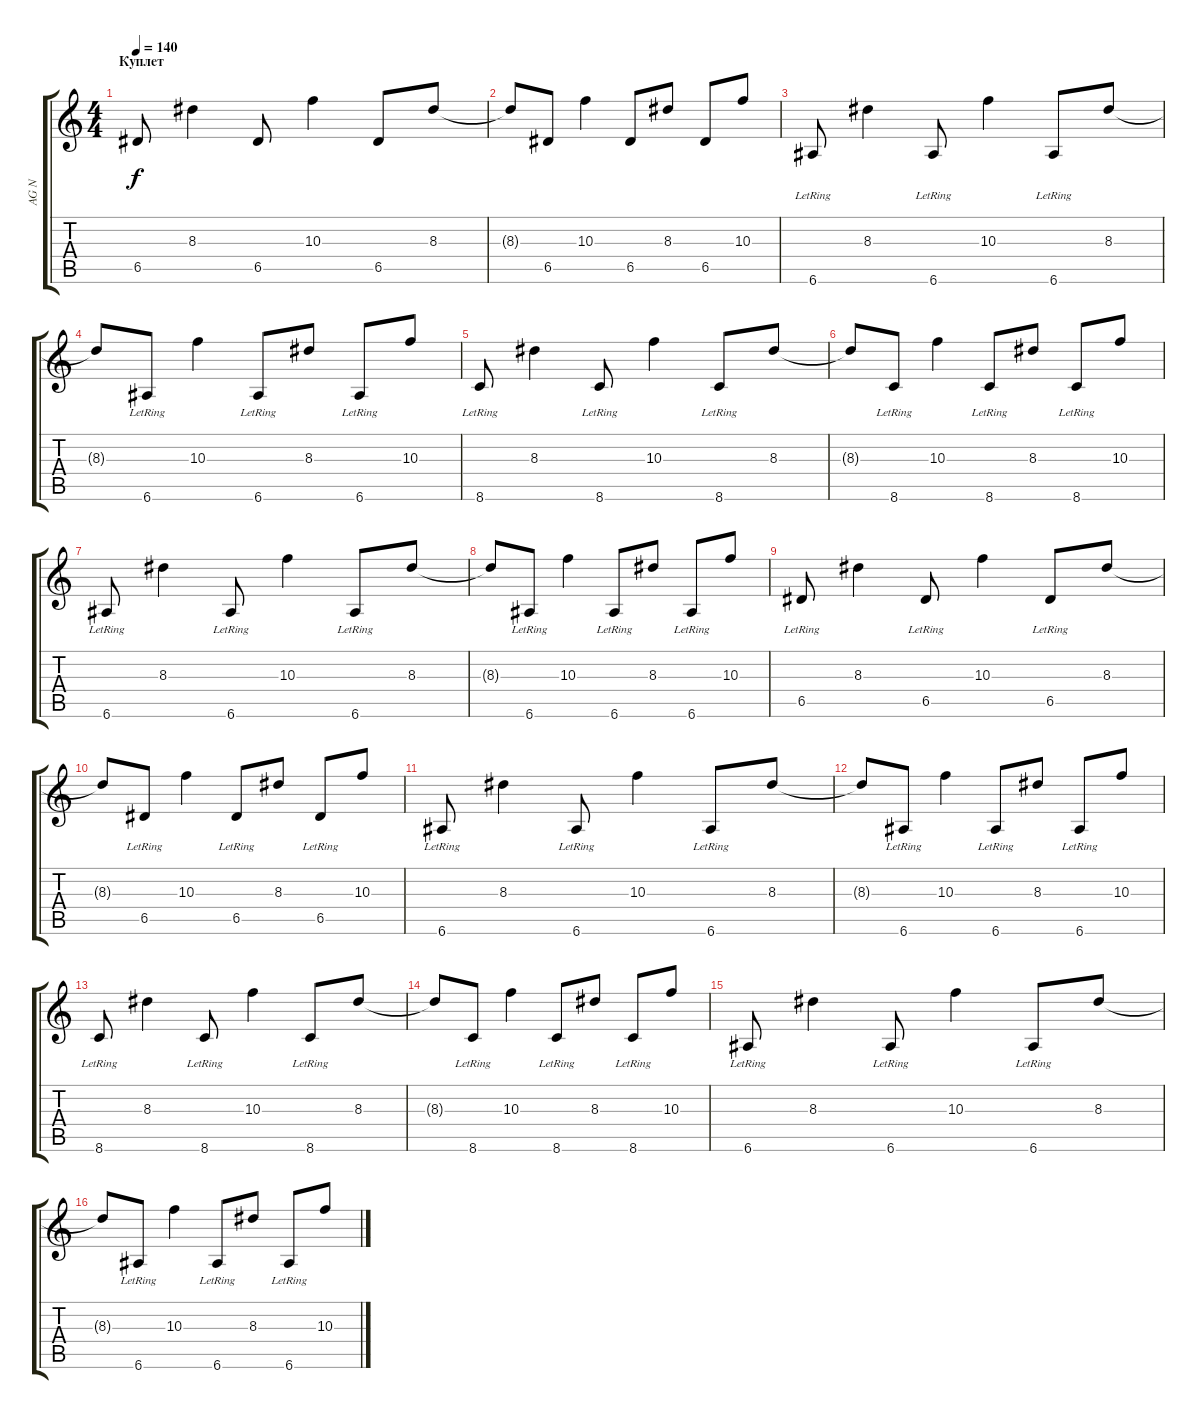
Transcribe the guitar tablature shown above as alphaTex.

\track ("AG N" "AG N") {instrument electricguitarclean}
\staff {score tabs}
\tuning (E4 B3 G3 D3 A2 E2) {hide}
\ts (4 4)
\section ("" "Куплет")
\tempo 140
\clef g2
\ks c
6.5.8{dy f} 8.3.4 6.5.8 10.3.4 6.5.8 8.3.8 |
8.3{t}.8 6.5.8 10.3.4 6.5.8 8.3.8 6.5.8 10.3.8 |
6.6{lr}.8 8.3.4 6.6{lr}.8 10.3.4 6.6{lr}.8 8.3.8 |
8.3{t}.8 6.6{lr}.8 10.3.4 6.6{lr}.8 8.3.8 6.6{lr}.8 10.3.8 |
8.6{lr}.8 8.3.4 8.6{lr}.8 10.3.4 8.6{lr}.8 8.3.8 |
8.3{t}.8 8.6{lr}.8 10.3.4 8.6{lr}.8 8.3.8 8.6{lr}.8 10.3.8 |
6.6{lr}.8 8.3.4 6.6{lr}.8 10.3.4 6.6{lr}.8 8.3.8 |
8.3{t}.8 6.6{lr}.8 10.3.4 6.6{lr}.8 8.3.8 6.6{lr}.8 10.3.8 |
6.5{lr}.8 8.3.4 6.5{lr}.8 10.3.4 6.5{lr}.8 8.3.8 |
8.3{t}.8 6.5{lr}.8 10.3.4 6.5{lr}.8 8.3.8 6.5{lr}.8 10.3.8 |
6.6{lr}.8 8.3.4 6.6{lr}.8 10.3.4 6.6{lr}.8 8.3.8 |
8.3{t}.8 6.6{lr}.8 10.3.4 6.6{lr}.8 8.3.8 6.6{lr}.8 10.3.8 |
8.6{lr}.8 8.3.4 8.6{lr}.8 10.3.4 8.6{lr}.8 8.3.8 |
8.3{t}.8 8.6{lr}.8 10.3.4 8.6{lr}.8 8.3.8 8.6{lr}.8 10.3.8 |
6.6{lr}.8 8.3.4 6.6{lr}.8 10.3.4 6.6{lr}.8 8.3.8 |
8.3{t}.8 6.6{lr}.8 10.3.4 6.6{lr}.8 8.3.8 6.6{lr}.8 10.3.8
